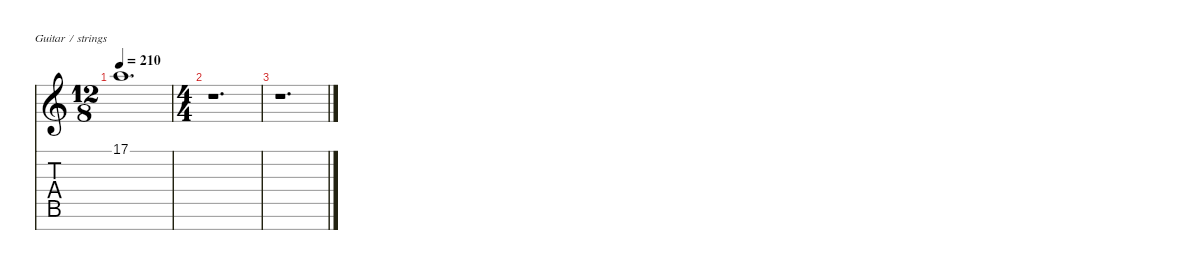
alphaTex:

\defaultSystemsLayout 4
\hideDynamics
\bracketExtendMode nobrackets
\singleTrackTrackNamePolicy hidden
\multiTrackTrackNamePolicy hidden
\firstSystemTrackNameMode fullname
\firstSystemTrackNameOrientation horizontal
\otherSystemsTrackNameOrientation horizontal
\track ("Synth 2" "vln.") {instrument synthstrings1}
\staff {score tabs}
\tuning (E4 B3 G3 D3 A2 E2 B1)
\ts (12 8)
\tempo 210
\clef g2
\ks c
17.1{t}.1{d dy f} |
\ts (4 4)
\beaming (8 2 2 2 2)
r.1{d} |
r.1{d}
